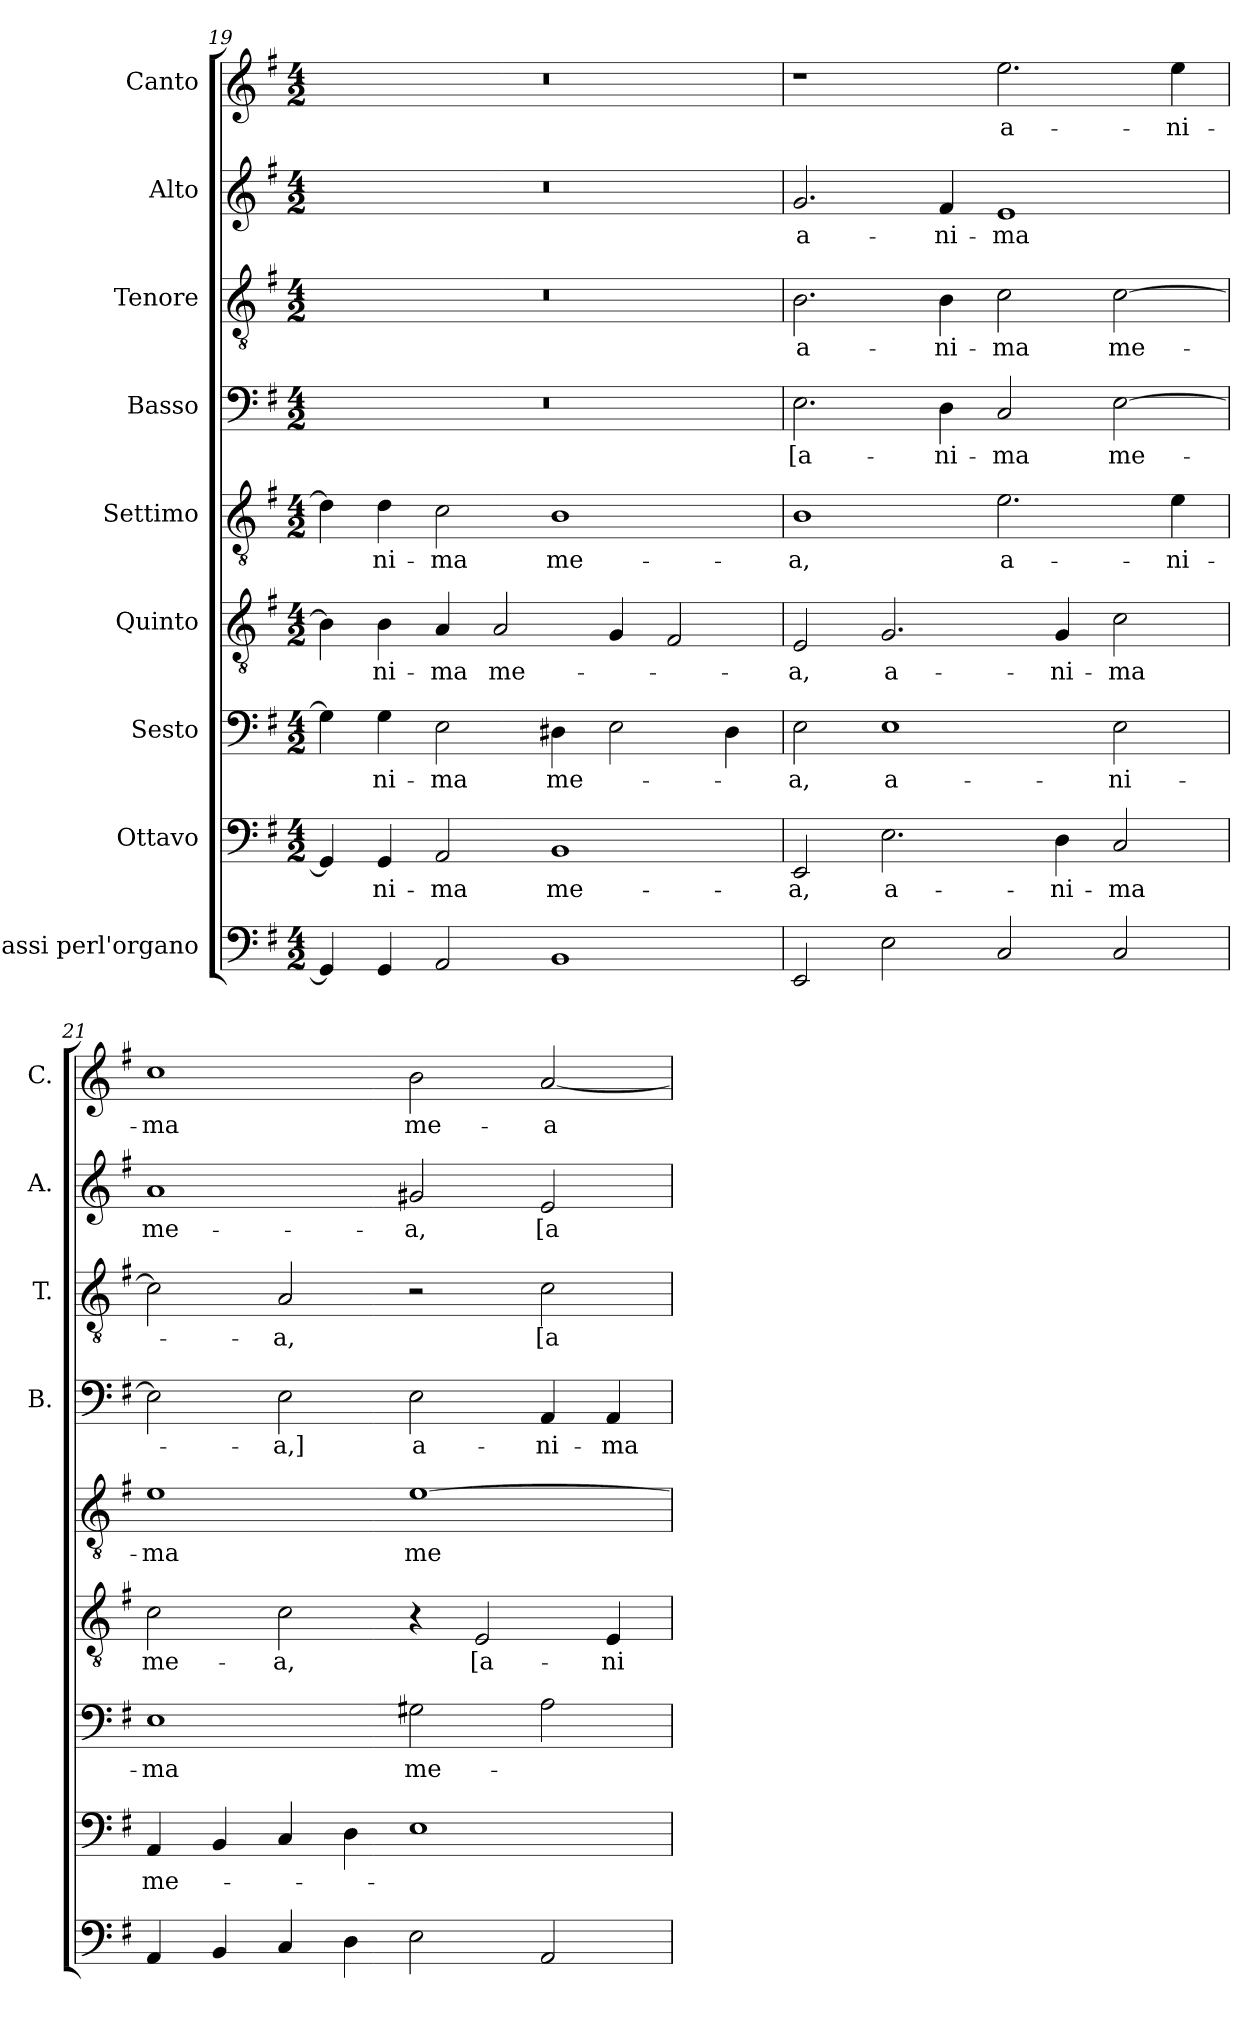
**kern	**kern	**text	**kern	**text	**kern	**text	**kern	**text	**kern	**text	**kern	**text	**kern	**text	**kern	**text
*part9	*part8	*part8	*part7	*part7	*part6	*part6	*part5	*part5	*part4	*part4	*part3	*part3	*part2	*part2	*part1	*part1
*staff9	*staff8	*staff8	*staff7	*staff7	*staff6	*staff6	*staff5	*staff5	*staff4	*staff4	*staff3	*staff3	*staff2	*staff2	*staff1	*staff1
*I"Bassi perl'organo	*I"Ottavo	*	*I"Sesto	*	*I"Quinto	*	*I"Settimo	*	*I"Basso	*	*I"Tenore	*	*I"Alto	*	*I"Canto	*
*	*	*	*	*	*	*	*	*	*I'B.	*	*I'T.	*	*I'A.	*	*I'C.	*
*clefF4	*clefF4	*	*clefF4	*	*clefGv2	*	*clefGv2	*	*clefF4	*	*clefGv2	*	*clefG2	*	*clefG2	*
*	*	*	*	*	*ITrd7c12	*	*ITrd7c12	*	*	*	*ITrd7c12	*	*	*	*	*
*k[f#]	*k[f#]	*	*k[f#]	*	*k[f#]	*	*k[f#]	*	*k[f#]	*	*k[f#]	*	*k[f#]	*	*k[f#]	*
*G:	*G:	*	*G:	*	*G:	*	*G:	*	*G:	*	*G:	*	*G:	*	*G:	*
*M4/2	*M4/2	*	*M4/2	*	*M4/2	*	*M4/2	*	*M4/2	*	*M4/2	*	*M4/2	*	*M4/2	*
=19	=19	=19	=19	=19	=19	=19	=19	=19	=19	=19	=19	=19	=19	=19	=19	=19
!	!	!	!	!	!	!	!	!	!LO:N:vis=1	!	!LO:N:vis=1	!	!LO:N:vis=1	!	!LO:N:vis=1	!
4GG/]	4GG/]	.	4G\]	.	4BB\]	.	4D\]	.	0r	.	0r	.	0r	.	0r	.
!	!	!LO:LY:b	!	!LO:LY:b	!	!LO:LY:b	!	!LO:LY:b	!	!	!	!	!	!	!	!
4GG/	4GG/	-ni-	4G\	-ni-	4BB\	-ni-	4D\	-ni-	.	.	.	.	.	.	.	.
!	!	!LO:LY:b	!	!LO:LY:b	!	!LO:LY:b	!	!LO:LY:b	!	!	!	!	!	!	!	!
2AA/	2AA/	-ma	2E\	-ma	4AA/	-ma	2C\	-ma	.	.	.	.	.	.	.	.
!	!	!	!	!	!	!LO:LY:b	!	!	!	!	!	!	!	!	!	!
.	.	.	.	.	2AA/	me-	.	.	.	.	.	.	.	.	.	.
!	!	!LO:LY:b	!	!LO:LY:b	!	!	!	!LO:LY:b	!	!	!	!	!	!	!	!
1BB	1BB	me-	4D#X\	me-	.	.	1BB	me-	.	.	.	.	.	.	.	.
.	.	.	2E\	.	4GG/	.	.	.	.	.	.	.	.	.	.	.
.	.	.	.	.	2FF#/	.	.	.	.	.	.	.	.	.	.	.
.	.	.	4D#\	.	.	.	.	.	.	.	.	.	.	.	.	.
=20	=20	=20	=20	=20	=20	=20	=20	=20	=20	=20	=20	=20	=20	=20	=20	=20
!	!	!LO:LY:b	!	!LO:LY:b	!	!LO:LY:b	!	!LO:LY:b	!	!LO:LY:b	!	!LO:LY:b	!	!LO:LY:b	!	!
2EE/	2EE/	-a,	2E\	-a,	2EE/	-a,	1BB	-a,	2.E\	[a-	2.BB\	a-	2.g/	a-	1r	.
!	!	!LO:LY:b	!	!LO:LY:b	!	!LO:LY:b	!	!	!	!	!	!	!	!	!	!
2E\	2.E\	a-	1E	a-	2.GG/	a-	.	.	.	.	.	.	.	.	.	.
!	!	!	!	!	!	!	!	!	!	!LO:LY:b	!	!LO:LY:b	!	!LO:LY:b	!	!
.	.	.	.	.	.	.	.	.	4D\	-ni-	4BB\	-ni-	4f#/	-ni-	.	.
!	!	!	!	!	!	!	!	!LO:LY:b	!	!LO:LY:b	!	!LO:LY:b	!	!LO:LY:b	!	!LO:LY:b
2C/	.	.	.	.	.	.	2.E\	a-	2C/	-ma	2C\	-ma	1e	-ma	2.ee\	a-
!	!	!LO:LY:b	!	!	!	!LO:LY:b	!	!	!	!	!	!	!	!	!	!
.	4D\	-ni-	.	.	4GG/	-ni-	.	.	.	.	.	.	.	.	.	.
!	!	!LO:LY:b	!	!LO:LY:b	!	!LO:LY:b	!	!	!	!LO:LY:b	!	!LO:LY:b	!	!	!	!
2C/	2C/	-ma	2E\	-ni-	2C\	-ma	.	.	[>2E\	me-	[>2C\	me-	.	.	.	.
!	!	!	!	!	!	!	!	!LO:LY:b	!	!	!	!	!	!	!	!LO:LY:b
.	.	.	.	.	.	.	4E\	-ni-	.	.	.	.	.	.	4ee\	-ni-
=21	=21	=21	=21	=21	=21	=21	=21	=21	=21	=21	=21	=21	=21	=21	=21	=21
!	!	!LO:LY:b	!	!LO:LY:b	!	!LO:LY:b	!	!LO:LY:b	!	!	!	!	!	!LO:LY:b	!	!LO:LY:b
4AA/	4AA/	me-	1E	-ma	2C\	me-	1E	-ma	2E\]	.	2C\]	.	1a	me-	1cc	-ma
4BB/	4BB/	.	.	.	.	.	.	.	.	.	.	.	.	.	.	.
!	!	!	!	!	!	!LO:LY:b	!	!	!	!LO:LY:b	!	!LO:LY:b	!	!	!	!
4C/	4C/	.	.	.	2C\	-a,	.	.	2E\	-a,]	2AA/	-a,	.	.	.	.
4D\	4D\	.	.	.	.	.	.	.	.	.	.	.	.	.	.	.
!	!	!	!	!LO:LY:b	!	!	!	!LO:LY:b	!	!LO:LY:b	!	!	!	!LO:LY:b	!	!LO:LY:b
2E\	1E	.	2G#X\	me-	4r	.	[>1E	me-	2E\	a-	2r	.	2g#X/	-a,	2b\	me-
!	!	!	!	!	!	!LO:LY:b	!	!	!	!	!	!	!	!	!	!
.	.	.	.	.	2EE/	[a-	.	.	.	.	.	.	.	.	.	.
!	!	!	!	!	!	!	!	!	!	!LO:LY:b	!	!LO:LY:b	!	!LO:LY:b	!	!LO:LY:b
2AA/	.	.	2A\	.	.	.	.	.	4AA/	-ni-	2C\	[a-	2e/	[a-	[<2a/	-a
!	!	!	!	!	!	!LO:LY:b	!	!	!	!LO:LY:b	!	!	!	!	!	!
.	.	.	.	.	4EE/	-ni-	.	.	4AA/	-ma	.	.	.	.	.	.
=	=	=	=	=	=	=	=	=	=	=	=	=	=	=	=	=
*-	*-	*-	*-	*-	*-	*-	*-	*-	*-	*-	*-	*-	*-	*-	*-	*-
